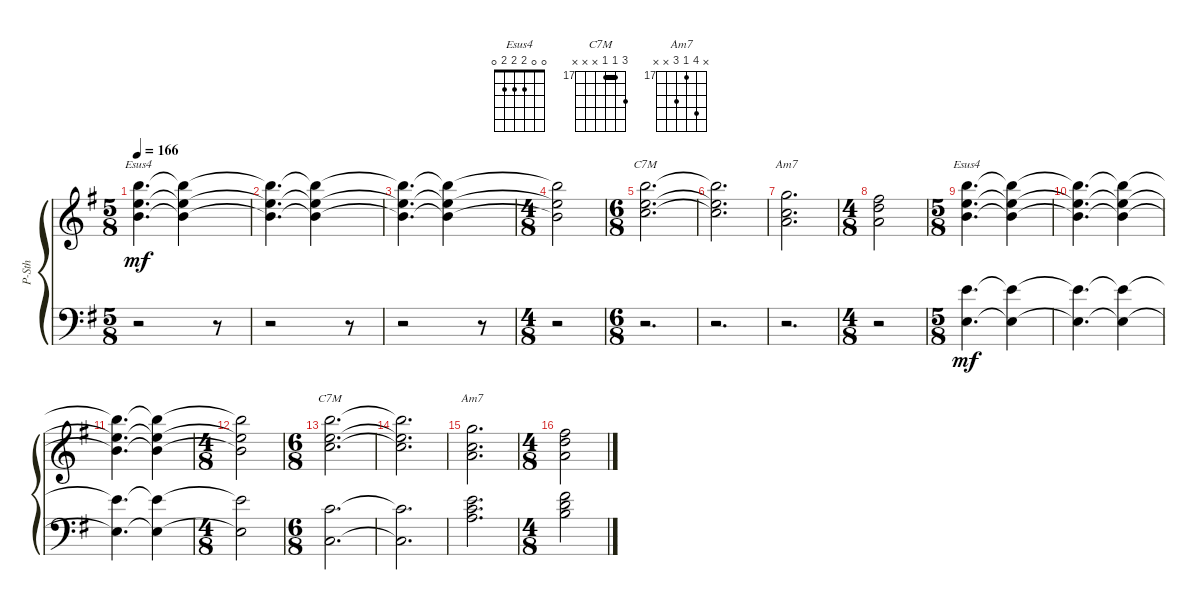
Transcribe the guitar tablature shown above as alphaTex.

\defaultSystemsLayout 4
\bracketExtendMode groupsimilarinstruments
\otherSystemsTrackNameOrientation horizontal
\track ("Synthesizer" "P-Sth") {multiBarRest instrument pad2warm}
\staff {score}
\tuning (E4 B3 G3 D3 A2 E2)
\chord ("Esus4" 0 0 2 2 2 0) {showfingering false}
\chord ("C7M" 19 17 17 x x x) {firstfret 17 showfingering false barre 17}
\chord ("Am7" x 20 17 19 x x) {firstfret 17 showfingering false}
\ts (5 8)
\tempo 166
\clef g2
\ks g
(28.3{acc forcenatural} 26.4{acc forcenatural} 26.5{acc forcenatural}).4{d ch "Esus4" dy mf instrument pad2warm beam Down} (26.5{t acc forcenatural} 26.4{t acc forcenatural} 28.3{t acc forcenatural}).4{beam Down} |
(26.5{t acc forcenatural} 26.4{t acc forcenatural} 28.3{t acc forcenatural}).4{d beam Down} (26.5{t acc forcenatural} 26.4{t acc forcenatural} 28.3{t acc forcenatural}).4{beam Down} |
(26.5{t acc forcenatural} 26.4{t acc forcenatural} 28.3{t acc forcenatural}).4{d beam Down} (26.5{t acc forcenatural} 26.4{t acc forcenatural} 28.3{t acc forcenatural}).4{beam Down} |
\ts (4 8)
(26.5{t acc forcenatural} 26.4{t acc forcenatural} 28.3{t acc forcenatural}).2{beam Down} |
\ts (6 8)
(19.1{acc forcenatural} 17.2{acc forcenatural} 17.3{acc forcenatural}).2{d ch "C7M" beam Down} |
(19.1{t acc forcenatural} 17.3{t acc forcenatural} 17.2{t acc forcenatural}).2{d beam Down} |
(20.2{acc forcenatural} 17.3{acc forcenatural} 19.4{acc forcenatural}).2{d ch "Am7" beam Down} |
\ts (4 8)
(19.2{acc #} 19.3{acc forcenatural} 19.4{acc forcenatural}).2{beam Down} |
\ts (5 8)
(28.3{acc forcenatural} 26.4{acc forcenatural} 26.5{acc forcenatural}).4{d ch "Esus4" beam Down} (26.5{t acc forcenatural} 26.4{t acc forcenatural} 28.3{t acc forcenatural}).4{beam Down} |
(26.5{t acc forcenatural} 26.4{t acc forcenatural} 28.3{t acc forcenatural}).4{d beam Down} (26.5{t acc forcenatural} 26.4{t acc forcenatural} 28.3{t acc forcenatural}).4{beam Down} |
(26.5{t acc forcenatural} 26.4{t acc forcenatural} 28.3{t acc forcenatural}).4{d beam Down} (26.5{t acc forcenatural} 26.4{t acc forcenatural} 28.3{t acc forcenatural}).4{beam Down} |
\ts (4 8)
(26.5{t acc forcenatural} 26.4{t acc forcenatural} 28.3{t acc forcenatural}).2{beam Down} |
\ts (6 8)
(19.1{acc forcenatural} 17.2{acc forcenatural} 17.3{acc forcenatural}).2{d ch "C7M" beam Down} |
(19.1{t acc forcenatural} 17.3{t acc forcenatural} 17.2{t acc forcenatural}).2{d beam Down} |
(20.2{acc forcenatural} 17.3{acc forcenatural} 19.4{acc forcenatural}).2{d ch "Am7" beam Down} |
\ts (4 8)
(19.2{acc #} 19.3{acc forcenatural} 19.4{acc forcenatural}).2{beam Down}
\staff {score}
\tuning (E4 B3 G3 D3 A2 E2)
\clef f4
\ottava regular
\simile none
\ks g
r.2{dy mf beam Down} r.8{beam Down} |
r.2{beam Down} r.8{beam Down} |
r.2{beam Down} r.8{beam Down} |
r.2{beam Down} |
r.2{d beam Down} |
r.2{d beam Down} |
r.2{d beam Down} |
r.2{beam Down} |
(0.1{acc forcenatural} 2.4{acc forcenatural}).4{d beam Down} (2.4{t acc forcenatural} 0.1{t acc forcenatural}).4{beam Down} |
(2.4{t acc forcenatural} 0.1{t acc forcenatural}).4{d beam Down} (2.4{t acc forcenatural} 0.1{t acc forcenatural}).4{beam Down} |
(2.4{t acc forcenatural} 0.1{t acc forcenatural}).4{d beam Down} (2.4{t acc forcenatural} 0.1{t acc forcenatural}).4{beam Down} |
(2.4{t acc forcenatural} 0.1{t acc forcenatural}).2{beam Down} |
(3.5{acc forcenatural} 1.2{acc forcenatural}).2{d beam Down} |
(3.5{t acc forcenatural} 1.2{t acc forcenatural}).2{d beam Down} |
(0.1{acc forcenatural} 1.2{acc forcenatural} 2.3{acc forcenatural}).2{d beam Down} |
(4.3{acc forcenatural} 3.2{acc forcenatural} 2.1{acc #}).2{beam Down}
